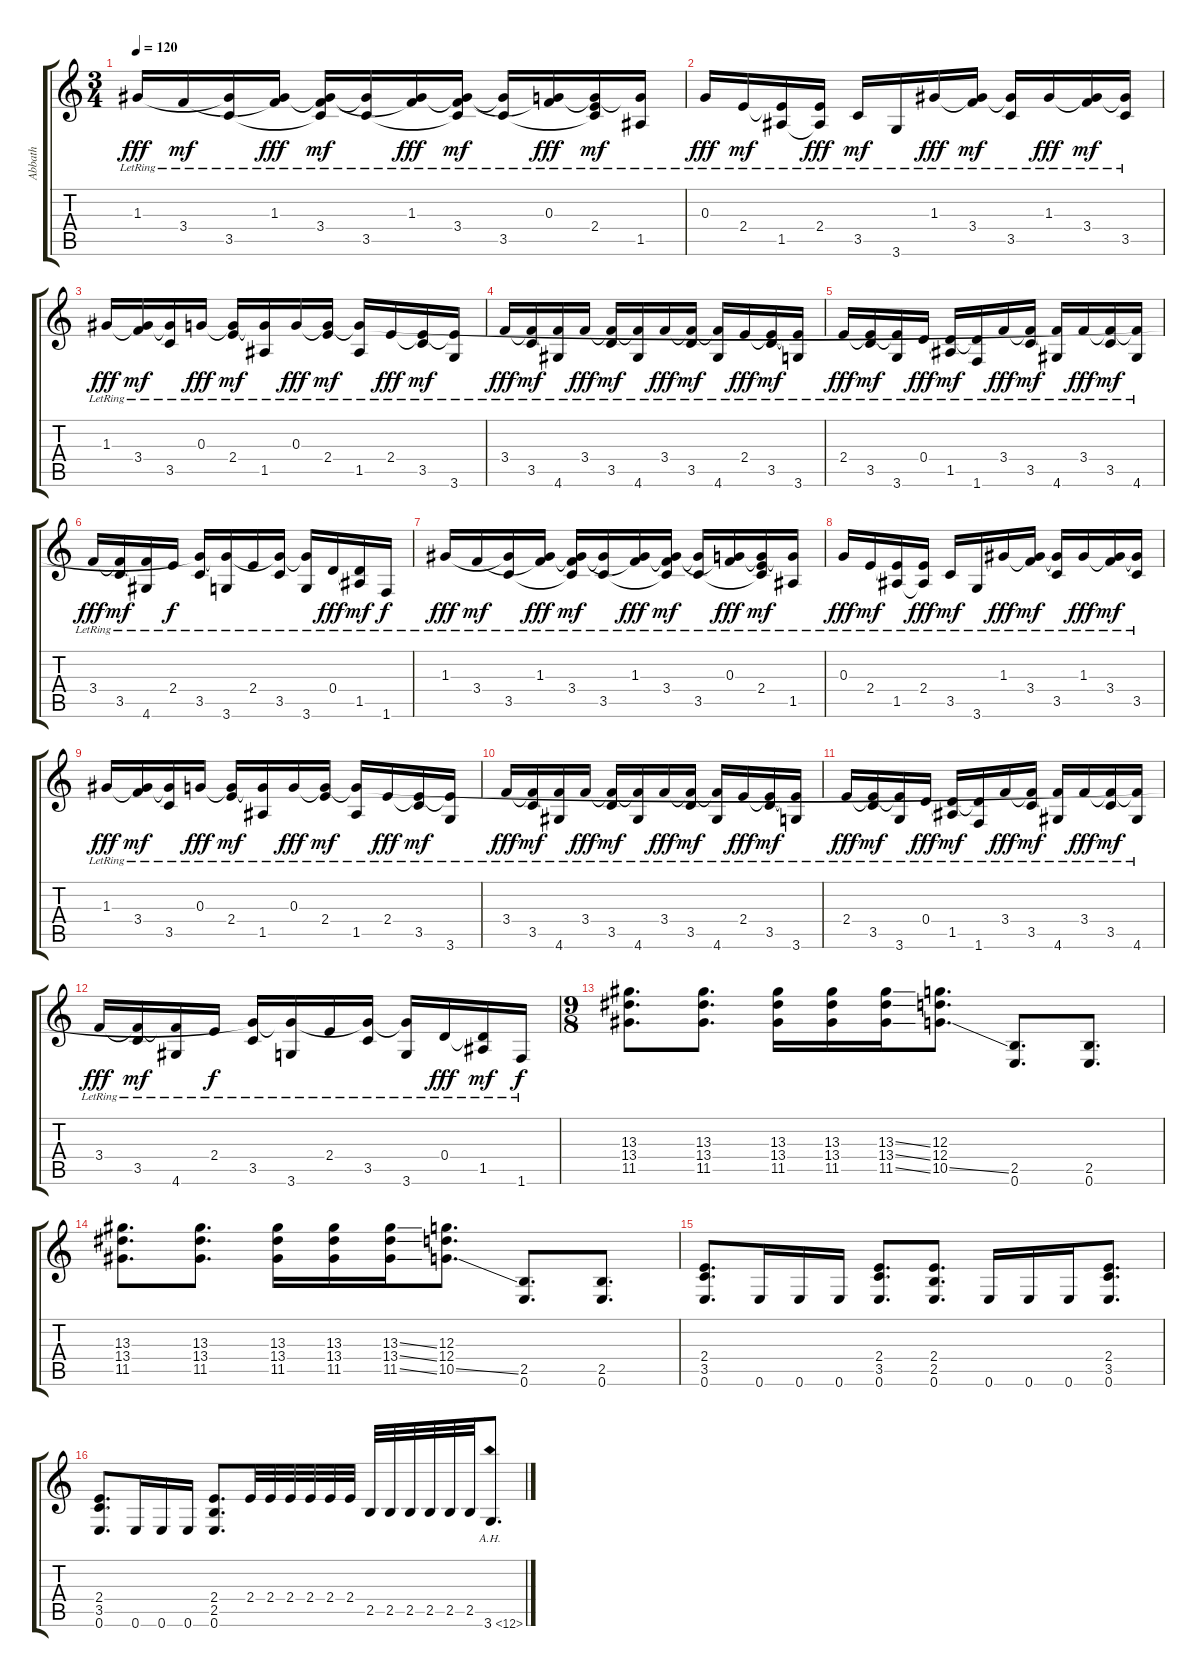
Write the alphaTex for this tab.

\track ("Abbath" "Abbath") {instrument distortionguitar}
\staff {score tabs}
\tuning (E4 B3 G3 D3 A2 E2) {hide}
\ts (3 4)
\tempo 120
\clef g2
\ks c
1.3{lr}.16{dy fff} 3.4{lr}.16{dy mf} (1.3{t} 3.5{lr}).16 (1.3{lr} 3.4{t}).16{dy fff} (1.3{t} 3.4{lr} 3.5{t}).16{dy mf} (1.3{t} 3.5{lr}).16 (1.3{lr} 3.4{t}).16{dy fff} (1.3{t} 3.4{lr} 3.5{t}).16{dy mf} (1.3{t} 3.5{lr}).16 (0.3{lr} 3.4{t}).16{dy fff} (0.3{t} 2.4{lr} 3.5{t}).16{dy mf} (0.3{t} 1.5{lr}).16 |
0.3{lr}.16{dy fff} 2.4{lr}.16{dy mf} (2.4{t} 1.5{lr}).16 (2.4{lr} 1.5{t}).16{dy fff} 3.5{lr}.16{dy mf} 3.6{lr}.16 1.3{lr}.16{dy fff} (1.3{t} 3.4{lr}).16{dy mf} (1.3{t} 3.5{lr}).16 1.3{lr}.16{dy fff} (1.3{t} 3.4{lr}).16{dy mf} (1.3{t} 3.5{lr}).16 |
1.3{lr}.16{dy fff} (1.3{t} 3.4{lr}).16{dy mf} (1.3{t} 3.5{lr}).16 0.3{lr}.16{dy fff} (0.3{t} 2.4{lr}).16{dy mf} (0.3{t} 1.5{lr}).16 0.3{lr}.16{dy fff} (0.3{t} 2.4{lr}).16{dy mf} (0.3{t} 1.5{lr}).16 2.4{lr}.16{dy fff} (2.4{t} 3.5{lr}).16{dy mf} (2.4{t} 3.6{lr}).16 |
3.4{lr}.16{dy fff} (3.4{t} 3.5{lr}).16{dy mf} (3.4{t} 4.6{lr}).16 3.4{lr}.16{dy fff} (3.4{t} 3.5{lr}).16{dy mf} (3.4{t} 4.6{lr}).16 3.4{lr}.16{dy fff} (3.4{t} 3.5{lr}).16{dy mf} (3.4{t} 4.6{lr}).16 2.4{lr}.16{dy fff} (2.4{t} 3.5{lr}).16{dy mf} (2.4{t} 3.6{lr}).16 |
2.4{lr}.16{dy fff} (2.4{t} 3.5{lr}).16{dy mf} (2.4{t} 3.6{lr}).16 0.4{lr}.16{dy fff} (0.4{t} 1.5{lr}).16{dy mf} (0.4{t} 1.6{lr}).16 3.4{lr}.16{dy fff} (3.4{t} 3.5{lr}).16{dy mf} (3.4{t} 4.6{lr}).16 3.4{lr}.16{dy fff} (3.4{t} 3.5{lr}).16{dy mf} (3.4{t} 4.6{lr}).16 |
3.4{lr}.16{dy fff} (3.4{t} 3.5{lr}).16{dy mf} (3.4{t} 4.6{lr}).16 2.4{lr}.16{dy f} (0.3{t} 3.5{lr}).16 (0.3{t} 3.6{lr}).16 2.4{lr}.16 (0.3{t} 3.5{lr}).16 (0.3{t} 3.6{lr}).16 0.4{lr}.16{dy fff} (0.4{t} 1.5{lr}).16{dy mf} 1.6{lr}.16{dy f} |
1.3{lr}.16{dy fff} 3.4{lr}.16{dy mf} (1.3{t} 3.5{lr}).16 (1.3{lr} 3.4{t}).16{dy fff} (1.3{t} 3.4{lr} 3.5{t}).16{dy mf} (1.3{t} 3.5{lr}).16 (1.3{lr} 3.4{t}).16{dy fff} (1.3{t} 3.4{lr} 3.5{t}).16{dy mf} (1.3{t} 3.5{lr}).16 (0.3{lr} 3.4{t}).16{dy fff} (0.3{t} 2.4{lr} 3.5{t}).16{dy mf} (0.3{t} 1.5{lr}).16 |
0.3{lr}.16{dy fff} 2.4{lr}.16{dy mf} (2.4{t} 1.5{lr}).16 (2.4{lr} 1.5{t}).16{dy fff} 3.5{lr}.16{dy mf} 3.6{lr}.16 1.3{lr}.16{dy fff} (1.3{t} 3.4{lr}).16{dy mf} (1.3{t} 3.5{lr}).16 1.3{lr}.16{dy fff} (1.3{t} 3.4{lr}).16{dy mf} (1.3{t} 3.5{lr}).16 |
1.3{lr}.16{dy fff} (1.3{t} 3.4{lr}).16{dy mf} (1.3{t} 3.5{lr}).16 0.3{lr}.16{dy fff} (0.3{t} 2.4{lr}).16{dy mf} (0.3{t} 1.5{lr}).16 0.3{lr}.16{dy fff} (0.3{t} 2.4{lr}).16{dy mf} (0.3{t} 1.5{lr}).16 2.4{lr}.16{dy fff} (2.4{t} 3.5{lr}).16{dy mf} (2.4{t} 3.6{lr}).16 |
3.4{lr}.16{dy fff} (3.4{t} 3.5{lr}).16{dy mf} (3.4{t} 4.6{lr}).16 3.4{lr}.16{dy fff} (3.4{t} 3.5{lr}).16{dy mf} (3.4{t} 4.6{lr}).16 3.4{lr}.16{dy fff} (3.4{t} 3.5{lr}).16{dy mf} (3.4{t} 4.6{lr}).16 2.4{lr}.16{dy fff} (2.4{t} 3.5{lr}).16{dy mf} (2.4{t} 3.6{lr}).16 |
2.4{lr}.16{dy fff} (2.4{t} 3.5{lr}).16{dy mf} (2.4{t} 3.6{lr}).16 0.4{lr}.16{dy fff} (0.4{t} 1.5{lr}).16{dy mf} (0.4{t} 1.6{lr}).16 3.4{lr}.16{dy fff} (3.4{t} 3.5{lr}).16{dy mf} (3.4{t} 4.6{lr}).16 3.4{lr}.16{dy fff} (3.4{t} 3.5{lr}).16{dy mf} (3.4{t} 4.6{lr}).16 |
3.4{lr}.16{dy fff} (3.4{t} 3.5{lr}).16{dy mf} (3.4{t} 4.6{lr}).16 2.4{lr}.16{dy f} (0.3{t} 3.5{lr}).16 (0.3{t} 3.6{lr}).16 2.4{lr}.16 (0.3{t} 3.5{lr}).16 (0.3{t} 3.6{lr}).16 0.4{lr}.16{dy fff} (0.4{t} 1.5{lr}).16{dy mf} 1.6{lr}.16{dy f} |
\ts (9 8)
(13.3 13.4 11.5).8{d instrument distortionguitar} (13.3 13.4 11.5).8{d} (13.3 13.4 11.5).16 (13.3 13.4 11.5).16 (13.3{ss} 13.4{ss} 11.5{ss}).16 (12.3 12.4 10.5{ss}).8{d} (2.5 0.6).8{d} (2.5 0.6).8{d} |
(13.3 13.4 11.5).8{d} (13.3 13.4 11.5).8{d} (13.3 13.4 11.5).16 (13.3 13.4 11.5).16 (13.3{ss} 13.4{ss} 11.5{ss}).16 (12.3 12.4 10.5{ss}).8{d} (2.5 0.6).8{d} (2.5 0.6).8{d} |
(2.4 3.5 0.6).8{d} 0.6.16 0.6.16 0.6.16 (2.4 3.5 0.6).8{d} (2.4 2.5 0.6).8{d} 0.6.16 0.6.16 0.6.16 (2.4 3.5 0.6).8{d} |
(2.4 3.5 0.6).8{d} 0.6.16 0.6.16 0.6.16 (2.4 2.5 0.6).8{d} 2.4.32 2.4.32 2.4.32 2.4.32 2.4.32 2.4.32 2.5.32 2.5.32 2.5.32 2.5.32 2.5.32 2.5.32 3.6{ah 9}.8{d instrument guitarharmonics}
